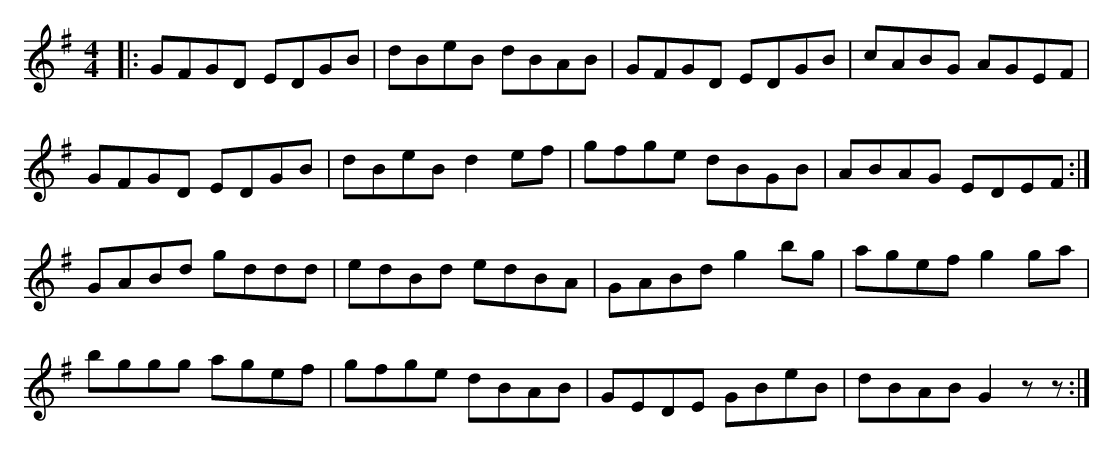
X:1
M:4/4
K:G
|:GFGD EDGB|dBeB dBAB|GFGD EDGB|cABG AGEF|
GFGD EDGB|dBeB d2ef|gfge dBGB|ABAG EDEF:|
GABd gddd|edBd edBA|GABd g2bg|agef g2ga|
bggg agef|gfge dBAB|GEDE GBeB|dBAB G2zz:|
